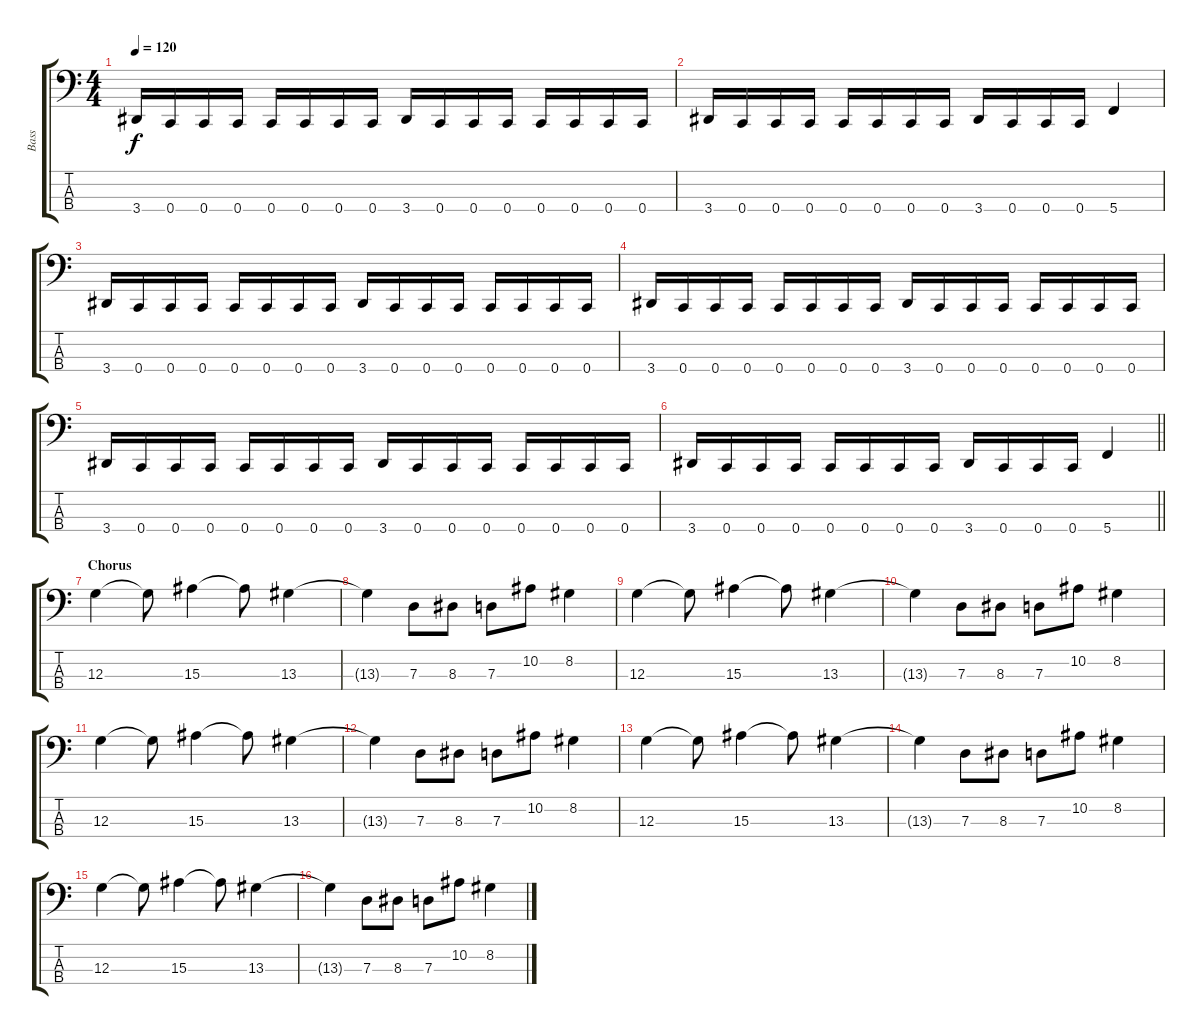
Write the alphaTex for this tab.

\track ("Bass" "Bass") {instrument electricbasspick}
\staff {score tabs}
\tuning (F2 C2 G1 C1) {hide}
\ts (4 4)
\tempo 120
\clef f4
\ks c
3.4.16{dy f} 0.4.16 0.4.16 0.4.16 0.4.16 0.4.16 0.4.16 0.4.16 3.4.16 0.4.16 0.4.16 0.4.16 0.4.16 0.4.16 0.4.16 0.4.16 |
3.4.16 0.4.16 0.4.16 0.4.16 0.4.16 0.4.16 0.4.16 0.4.16 3.4.16 0.4.16 0.4.16 0.4.16 5.4.4 |
3.4.16 0.4.16 0.4.16 0.4.16 0.4.16 0.4.16 0.4.16 0.4.16 3.4.16 0.4.16 0.4.16 0.4.16 0.4.16 0.4.16 0.4.16 0.4.16 |
3.4.16 0.4.16 0.4.16 0.4.16 0.4.16 0.4.16 0.4.16 0.4.16 3.4.16 0.4.16 0.4.16 0.4.16 0.4.16 0.4.16 0.4.16 0.4.16 |
3.4.16 0.4.16 0.4.16 0.4.16 0.4.16 0.4.16 0.4.16 0.4.16 3.4.16 0.4.16 0.4.16 0.4.16 0.4.16 0.4.16 0.4.16 0.4.16 |
\barLineRight lightlight
3.4.16 0.4.16 0.4.16 0.4.16 0.4.16 0.4.16 0.4.16 0.4.16 3.4.16 0.4.16 0.4.16 0.4.16 5.4.4 |
\section ("" "Chorus")
12.3.4 12.3{t}.8 15.3.4 15.3{t}.8 13.3.4 |
13.3{t}.4 7.3.8 8.3.8 7.3.8 10.2.8 8.2.4 |
12.3.4 12.3{t}.8 15.3.4 15.3{t}.8 13.3.4 |
13.3{t}.4 7.3.8 8.3.8 7.3.8 10.2.8 8.2.4 |
12.3.4 12.3{t}.8 15.3.4 15.3{t}.8 13.3.4 |
13.3{t}.4 7.3.8 8.3.8 7.3.8 10.2.8 8.2.4 |
12.3.4 12.3{t}.8 15.3.4 15.3{t}.8 13.3.4 |
13.3{t}.4 7.3.8 8.3.8 7.3.8 10.2.8 8.2.4 |
12.3.4 12.3{t}.8 15.3.4 15.3{t}.8 13.3.4 |
13.3{t}.4 7.3.8 8.3.8 7.3.8 10.2.8 8.2.4
